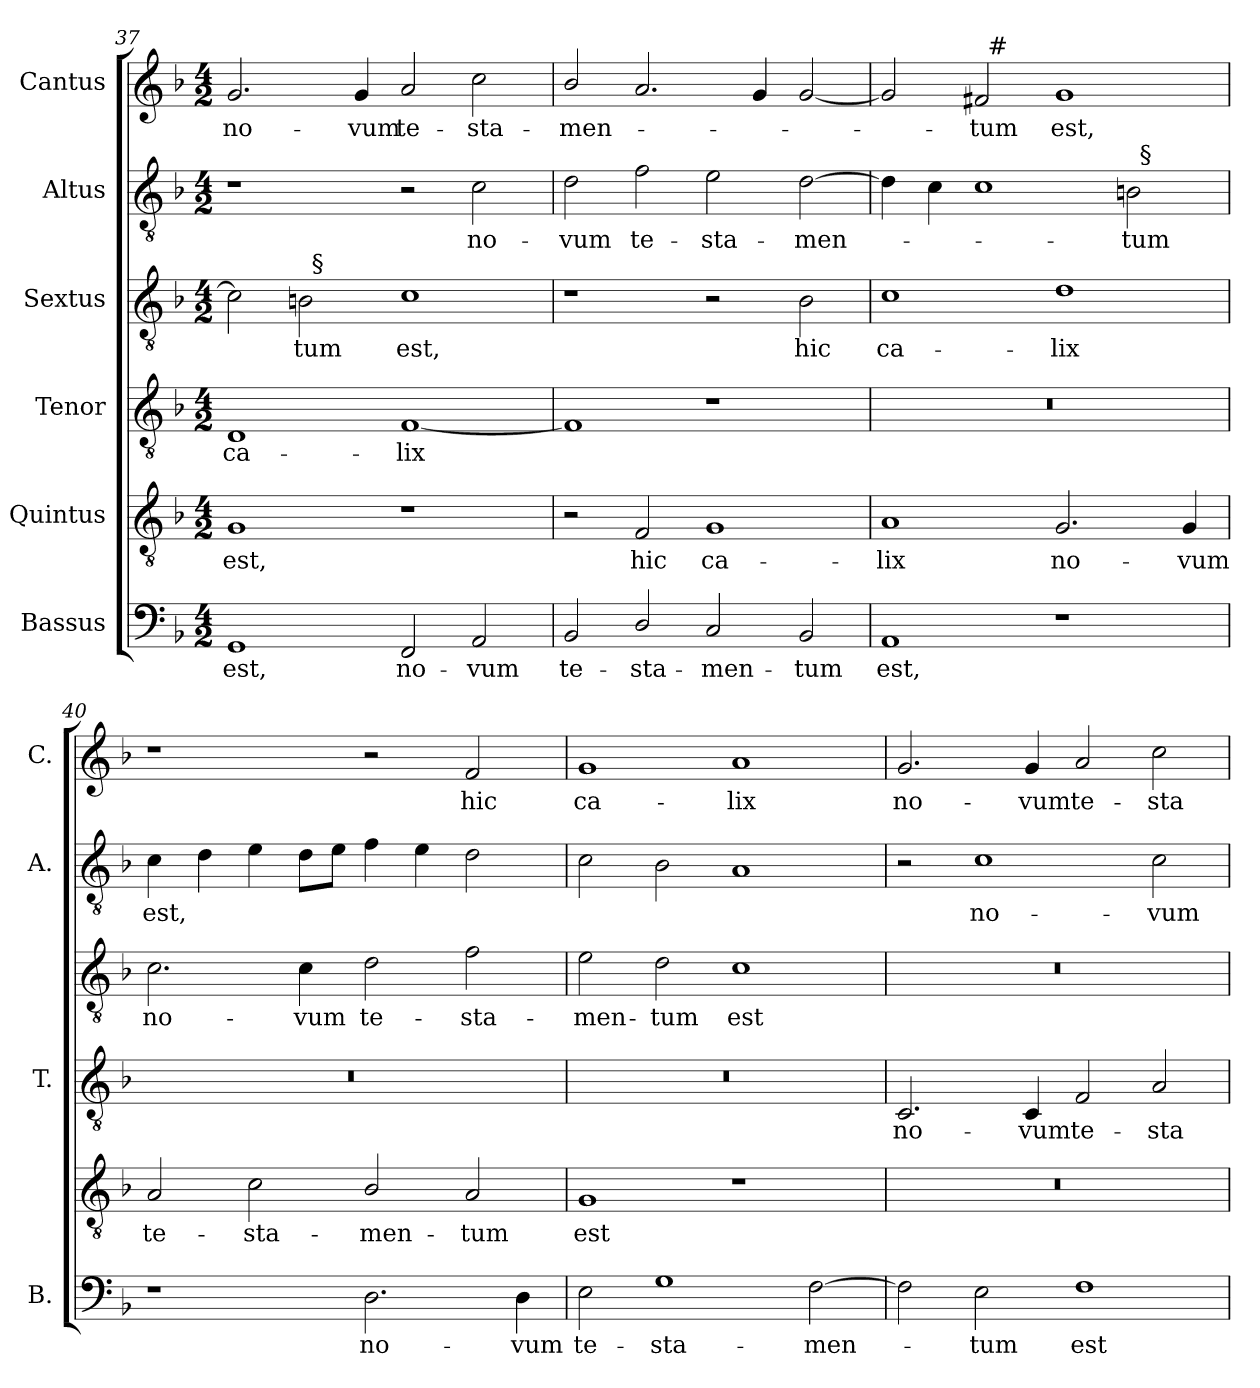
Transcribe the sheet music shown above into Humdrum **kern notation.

**kern	**text	**kern	**text	**kern	**text	**kern	**text	**kern	**text	**kern	**text
*part6	*part6	*part5	*part5	*part4	*part4	*part3	*part3	*part2	*part2	*part1	*part1
*staff6	*staff6	*staff5	*staff5	*staff4	*staff4	*staff3	*staff3	*staff2	*staff2	*staff1	*staff1
*I"Bassus	*	*I"Quintus	*	*I"Tenor	*	*I"Sextus	*	*I"Altus	*	*I"Cantus	*
*I'B.	*	*	*	*I'T.	*	*	*	*I'A.	*	*I'C.	*
!!LO:LB:g=z
*clefF4	*	*clefGv2	*	*clefGv2	*	*clefGv2	*	*clefGv2	*	*clefG2	*
*	*	*ITrd7c12	*	*ITrd7c12	*	*ITrd7c12	*	*ITrd7c12	*	*	*
*k[b-]	*	*k[b-]	*	*k[b-]	*	*k[b-]	*	*k[b-]	*	*k[b-]	*
*F:	*	*F:	*	*F:	*	*F:	*	*F:	*	*F:	*
*M4/2	*	*M4/2	*	*M4/2	*	*M4/2	*	*M4/2	*	*M4/2	*
=37	=37	=37	=37	=37	=37	=37	=37	=37	=37	=37	=37
!	!LO:LY:b	!	!LO:LY:b	!	!LO:LY:b	!	!	!	!	!	!LO:LY:b
*	*	*	*	*	*	*^	*	*	*	*	*
1GG	est,	1GG	est,	1DD	ca-	2C\]	2ryy	.	1r	.	2.g/	no-
!	!	!	!	!	!	!	!	!LO:LY:b	!	!	!	!
.	.	.	.	.	.	2BB\	32ryy	-tum	.	.	.	.
!	!	!	!	!	!	!	!LO:TX:a:t=§	!	!	!	!	!
.	.	.	.	.	.	.	1ryy	.	.	.	.	.
!	!	!	!	!	!	!	!	!	!	!	!	!LO:LY:b
.	.	.	.	.	.	.	.	.	.	.	4g/	-vum
!	!LO:LY:b	!	!	!	!LO:LY:b	!	!	!LO:LY:b	!	!	!	!LO:LY:b
2FF/	no-	1r	.	[<1FF	-lix	1C	.	est,	2r	.	2a/	te-
!	!LO:LY:b	!	!	!	!	!	!	!	!	!LO:LY:b	!	!LO:LY:b
2AA/	-vum	.	.	.	.	.	.	.	2C\	no-	2cc\	-sta-
.	.	.	.	.	.	.	4...ryy	.	.	.	.	.
=38	=38	=38	=38	=38	=38	=38	=38	=38	=38	=38	=38	=38
!	!LO:LY:b	!	!	!	!	!	!	!	!	!LO:LY:b	!	!LO:LY:b
*	*	*	*	*	*	*v	*v	*	*	*	*	*
2BB-/	te-	2r	.	1FF]	.	1r	.	2D\	-vum	2b-/	-men-
!	!LO:LY:b	!	!LO:LY:b	!	!	!	!	!	!LO:LY:b	!	!
2D/	-sta-	2FF/	hic	.	.	.	.	2F\	te-	2.a/	.
!	!LO:LY:b	!	!LO:LY:b	!	!	!	!	!	!LO:LY:b	!	!
2C/	-men-	1GG	ca-	1r	.	2r	.	2E\	-sta-	.	.
.	.	.	.	.	.	.	.	.	.	4g/	.
!	!LO:LY:b	!	!	!	!	!	!LO:LY:b	!	!LO:LY:b	!	!
2BB-/	-tum	.	.	.	.	2BB-\	hic	[>2D\	-men-	[<2g/	.
=39	=39	=39	=39	=39	=39	=39	=39	=39	=39	=39	=39
!	!LO:LY:b	!	!LO:LY:b	!LO:N:vis=1	!	!	!LO:LY:b	!	!	!	!
*	*	*	*	*	*	*	*	*^	*	*^	*
1AA	est,	1AA	-lix	0r	.	1C	ca-	4D\]	1ryy	.	2g/]	2ryy	.
.	.	.	.	.	.	.	.	4C\	.	.	.	.	.
!	!	!	!	!	!	!	!	!	!	!	!	!	!LO:LY:b
.	.	.	.	.	.	.	.	1C	.	.	2f#/	32ryy	-tum
!	!	!	!	!	!	!	!	!	!	!	!	!LO:TX:a:t=#	!
.	.	.	.	.	.	.	.	.	.	.	.	1ryy	.
!	!	!	!LO:LY:b	!	!	!	!LO:LY:b	!	!	!	!	!	!LO:LY:b
1r	.	2.GG/	no-	.	.	1D	-lix	.	2ryy	.	1g	.	est,
!	!	!	!	!	!	!	!	!	!	!LO:LY:b	!	!	!
.	.	.	.	.	.	.	.	2BB\	32ryy	-tum	.	.	.
!	!	!	!	!	!	!	!	!	!LO:TX:a:t=§	!	!	!	!
.	.	.	.	.	.	.	.	.	4...ryy	.	.	4...ryy	.
!	!	!	!LO:LY:b	!	!	!	!	!	!	!	!	!	!
.	.	4GG/	-vum	.	.	.	.	.	.	.	.	.	.
=40	=40	=40	=40	=40	=40	=40	=40	=40	=40	=40	=40	=40	=40
!	!	!	!LO:LY:b	!LO:N:vis=1	!	!	!LO:LY:b	!	!	!LO:LY:b	!	!	!
*	*	*	*	*	*	*	*	*v	*v	*	*	*	*
*	*	*	*	*	*	*	*	*	*	*v	*v	*
1r	.	2AA/	te-	0r	.	2.C\	no-	4C\	est,	1r	.
.	.	.	.	.	.	.	.	4D\	.	.	.
!	!	!	!LO:LY:b	!	!	!	!	!	!	!	!
.	.	2C\	-sta-	.	.	.	.	4E\	.	.	.
!	!	!	!	!	!	!	!LO:LY:b	!	!	!	!
.	.	.	.	.	.	4C\	-vum	8D\L	.	.	.
.	.	.	.	.	.	.	.	8E\J	.	.	.
!	!LO:LY:b	!	!LO:LY:b	!	!	!	!LO:LY:b	!	!	!	!
2.D\	no-	2BB-/	-men-	.	.	2D\	te-	4F\	.	2r	.
.	.	.	.	.	.	.	.	4E\	.	.	.
!	!	!	!LO:LY:b	!	!	!	!LO:LY:b	!	!	!	!LO:LY:b
.	.	2AA/	-tum	.	.	2F\	-sta-	2D\	.	2f/	hic
!	!LO:LY:b	!	!	!	!	!	!	!	!	!	!
4D\	-vum	.	.	.	.	.	.	.	.	.	.
=41	=41	=41	=41	=41	=41	=41	=41	=41	=41	=41	=41
!	!LO:LY:b	!	!LO:LY:b	!LO:N:vis=1	!	!	!LO:LY:b	!	!	!	!LO:LY:b
2E\	te-	1GG	est	0r	.	2E\	-men-	2C\	.	1g	ca-
!	!LO:LY:b	!	!	!	!	!	!LO:LY:b	!	!	!	!
1G	-sta-	.	.	.	.	2D\	-tum	2BB-\	.	.	.
!	!	!	!	!	!	!	!LO:LY:b	!	!	!	!LO:LY:b
.	.	1r	.	.	.	1C	est	1AA	.	1a	-lix
!	!LO:LY:b	!	!	!	!	!	!	!	!	!	!
[>2F\	-men-	.	.	.	.	.	.	.	.	.	.
!!LO:PB:g=z
=42	=42	=42	=42	=42	=42	=42	=42	=42	=42	=42	=42
!	!	!LO:N:vis=1	!	!	!LO:LY:b	!LO:N:vis=1	!	!	!	!	!LO:LY:b
2F\]	.	0r	.	2.CC/	no-	0r	.	2r	.	2.g/	no-
!	!LO:LY:b	!	!	!	!	!	!	!	!LO:LY:b	!	!
2E\	-tum	.	.	.	.	.	.	1C	no-	.	.
!	!	!	!	!	!LO:LY:b	!	!	!	!	!	!LO:LY:b
.	.	.	.	4CC/	-vum	.	.	.	.	4g/	-vum
!	!LO:LY:b	!	!	!	!LO:LY:b	!	!	!	!	!	!LO:LY:b
1F	est	.	.	2FF/	te-	.	.	.	.	2a/	te-
!	!	!	!	!	!LO:LY:b	!	!	!	!LO:LY:b	!	!LO:LY:b
.	.	.	.	2AA/	-sta-	.	.	2C\	-vum	2cc\	-sta-
=	=	=	=	=	=	=	=	=	=	=	=
*-	*-	*-	*-	*-	*-	*-	*-	*-	*-	*-	*-
